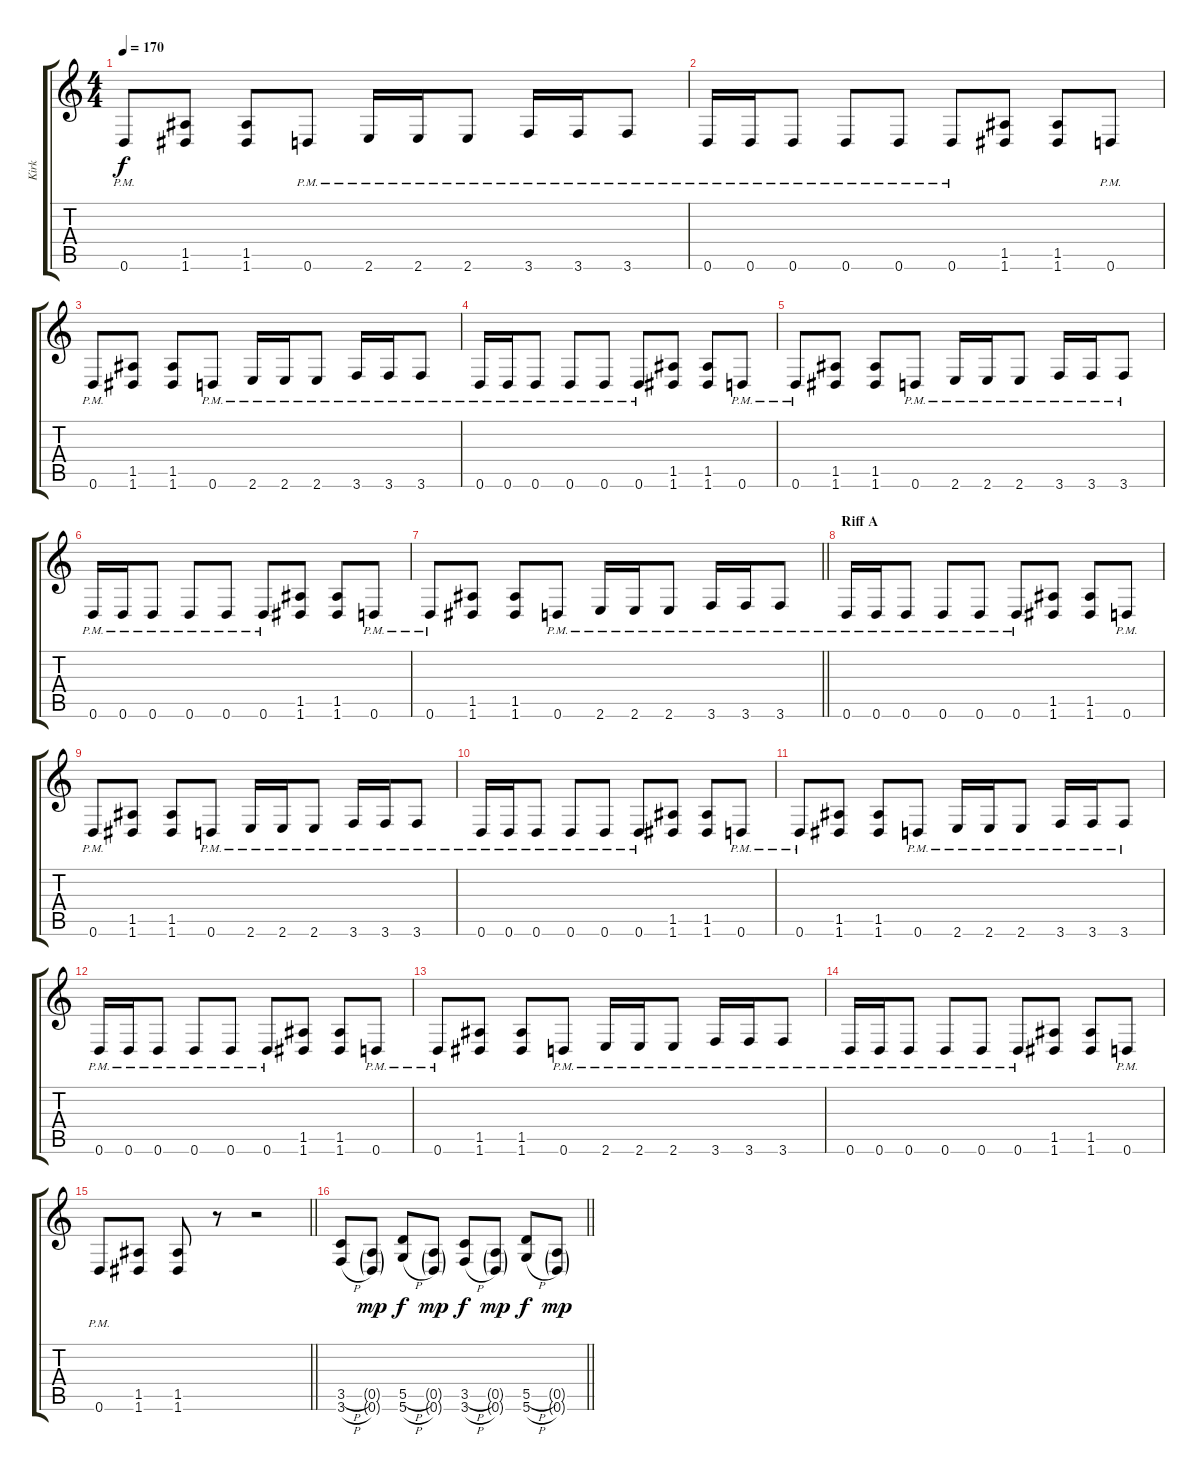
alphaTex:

\track ("Kirk" "Kirk") {instrument distortionguitar}
\staff {score tabs}
\tuning (E4 B3 G3 D3 A2 D2) {hide}
\ts (4 4)
\tempo 170
\clef g2
\ks c
0.6{pm}.8{dy f} (1.5 1.6).8 (1.5 1.6).8 0.6{pm}.8 2.6{pm}.16 2.6{pm}.16 2.6{pm}.8 3.6{pm}.16 3.6{pm}.16 3.6{pm}.8 |
0.6{pm}.16 0.6{pm}.16 0.6{pm}.8 0.6{pm}.8 0.6{pm}.8 0.6{pm}.8 (1.5 1.6).8 (1.5 1.6).8 0.6{pm}.8 |
0.6{pm}.8 (1.5 1.6).8 (1.5 1.6).8 0.6{pm}.8 2.6{pm}.16 2.6{pm}.16 2.6{pm}.8 3.6{pm}.16 3.6{pm}.16 3.6{pm}.8 |
0.6{pm}.16 0.6{pm}.16 0.6{pm}.8 0.6{pm}.8 0.6{pm}.8 0.6{pm}.8 (1.5 1.6).8 (1.5 1.6).8 0.6{pm}.8 |
0.6{pm}.8 (1.5 1.6).8 (1.5 1.6).8 0.6{pm}.8 2.6{pm}.16 2.6{pm}.16 2.6{pm}.8 3.6{pm}.16 3.6{pm}.16 3.6{pm}.8 |
0.6{pm}.16 0.6{pm}.16 0.6{pm}.8 0.6{pm}.8 0.6{pm}.8 0.6{pm}.8 (1.5 1.6).8 (1.5 1.6).8 0.6{pm}.8 |
\barLineRight lightlight
0.6{pm}.8 (1.5 1.6).8 (1.5 1.6).8 0.6{pm}.8 2.6{pm}.16 2.6{pm}.16 2.6{pm}.8 3.6{pm}.16 3.6{pm}.16 3.6{pm}.8 |
\section ("" "Riff A")
0.6{pm}.16 0.6{pm}.16 0.6{pm}.8 0.6{pm}.8 0.6{pm}.8 0.6{pm}.8 (1.5 1.6).8 (1.5 1.6).8 0.6{pm}.8 |
0.6{pm}.8 (1.5 1.6).8 (1.5 1.6).8 0.6{pm}.8 2.6{pm}.16 2.6{pm}.16 2.6{pm}.8 3.6{pm}.16 3.6{pm}.16 3.6{pm}.8 |
0.6{pm}.16 0.6{pm}.16 0.6{pm}.8 0.6{pm}.8 0.6{pm}.8 0.6{pm}.8 (1.5 1.6).8 (1.5 1.6).8 0.6{pm}.8 |
0.6{pm}.8 (1.5 1.6).8 (1.5 1.6).8 0.6{pm}.8 2.6{pm}.16 2.6{pm}.16 2.6{pm}.8 3.6{pm}.16 3.6{pm}.16 3.6{pm}.8 |
0.6{pm}.16 0.6{pm}.16 0.6{pm}.8 0.6{pm}.8 0.6{pm}.8 0.6{pm}.8 (1.5 1.6).8 (1.5 1.6).8 0.6{pm}.8 |
0.6{pm}.8 (1.5 1.6).8 (1.5 1.6).8 0.6{pm}.8 2.6{pm}.16 2.6{pm}.16 2.6{pm}.8 3.6{pm}.16 3.6{pm}.16 3.6{pm}.8 |
0.6{pm}.16 0.6{pm}.16 0.6{pm}.8 0.6{pm}.8 0.6{pm}.8 0.6{pm}.8 (1.5 1.6).8 (1.5 1.6).8 0.6{pm}.8 |
\barLineRight lightlight
0.6{pm}.8 (1.5 1.6).8 (1.5 1.6).8 r.8 r.2 |
\section ("" "")
\barLineRight lightlight
(3.5{h} 3.6{h}).8 (0.5{g} 0.6{g}).8{dy mp} (5.5{h} 5.6{h}).8{dy f} (0.5{g} 0.6{g}).8{dy mp} (3.5{h} 3.6{h}).8{dy f} (0.5{g} 0.6{g}).8{dy mp} (5.5{h} 5.6{h}).8{dy f} (0.5{g} 0.6{g}).8{dy mp}
